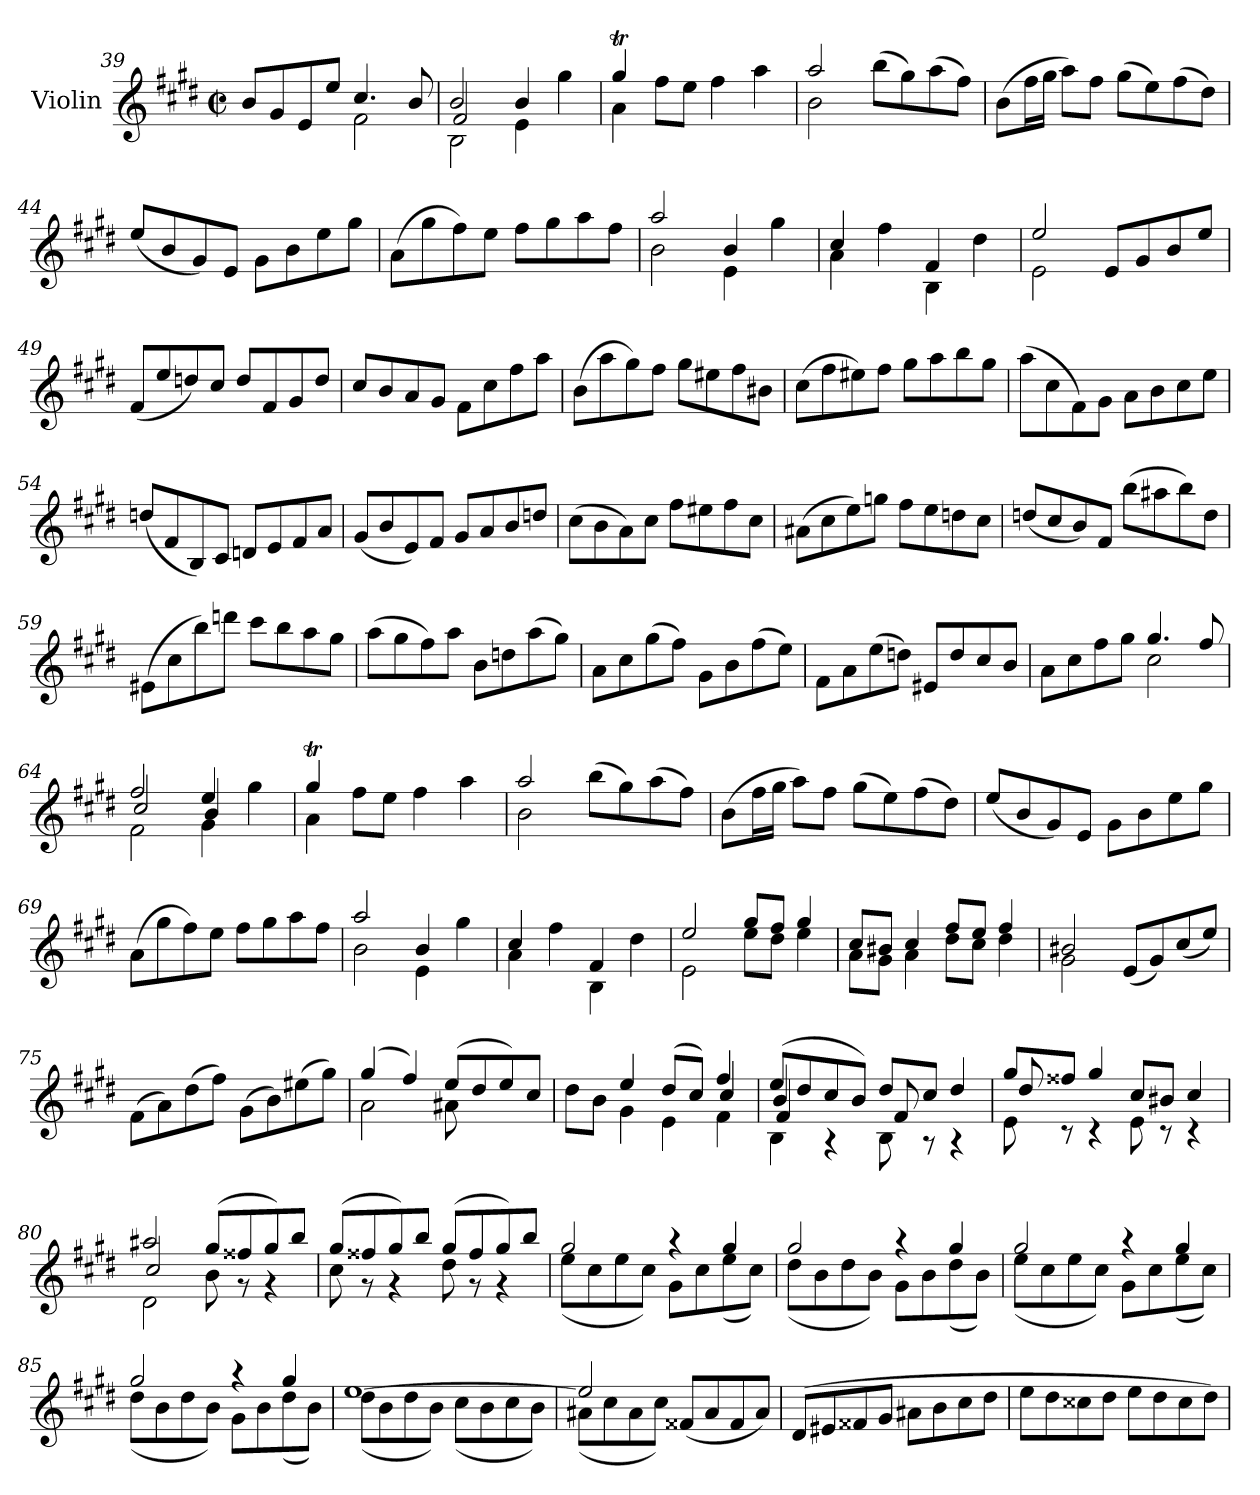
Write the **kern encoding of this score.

**kern
*part1
*staff1
*I"Violin
*I'Vln.
*clefG2
*k[f#c#g#d#]
*M2/2
*met(c|)
=39
*^
8b/L	2ryy
8g#/	.
8e/	.
8ee/J	.
4.cc#/	2f#\
8b/	.
=40	=40
*	*^
2b/	2B\	2f#/
4b/	4e\	2ryy
4gg#\	4ryy	.
*	*v	*v
=41	=41
4gg#t/	4a\
8ff#\L	2.ryy
8ee\J	.
4ff#\	.
4aa\	.
!!LO:LB:g=z	!!
=42	=42
2aa/	2b\
(>8bb\L	2ryy
8gg#\)	.
(>8aa\	.
8ff#\J)	.
*v	*v
=43
(>8b\L
16ff#\L
16gg#\JJ
8aa\L)
8ff#\J
(>8gg#\L
8ee\)
(>8ff#\
8dd#\J)
=44
(<8ee/L
8b/
8g#/)
8e/J
8g#\L
8b\
8ee\
8gg#\J
=45
(>8a\L
8gg#\
8ff#\)
8ee\J
8ff#\L
8gg#\
8aa\
8ff#\J
=46
*^
2aa/	2b\
4b/	4e\
4gg#\	4ryy
!!LO:LB:g=z	!!
=47	=47
4cc#/	4a\
4ff#\	4ryy
4f#/	4B\
4dd#\	4ryy
=48	=48
2ee/	2e\
8e/L	2ryy
8g#/	.
8b/	.
8ee/J	.
*v	*v
=49
(<8f#/L
8ee/
8ddn/)
8cc#/J
8dd/L
8f#/
8g#/
8dd/J
=50
8cc#/L
8b/
8a/
8g#/J
8f#\L
8cc#\
8ff#\
8aa\J
=51
(>8b\L
8aa\
8gg#\)
8ff#\J
8gg#\L
8ee#X\
8ff#\
8b#X\J
!!LO:PB:g=z
=52
(>8cc#\L
8ff#\
8ee#X\)
8ff#\J
8gg#\L
8aa\
8bb\
8gg#\J
=53
(>8aa\L
8cc#\
8f#\)
8g#\J
8a\L
8b\
8cc#\
8ee\J
=54
(<8ddn/L
8f#/
8B/)
8c#/J
8dn/L
8e/
8f#/
8a/J
=55
(<8g#/L
8b/
8e/)
8f#/J
8g#/L
8a/
8b/
8ddn/J
=56
(>8cc#\L
8b\
8a\)
8cc#\J
8ff#\L
8ee#X\
8ff#\
8cc#\J
!!LO:LB:g=z
=57
(>8a#X\L
8cc#\
8ee\)
8ggn\J
8ff#\L
8ee\
8ddn\
8cc#\J
=58
(<8ddn/L
8cc#/
8b/)
8f#/J
(>8bb\L
8aa#X\
8bb\)
8dd\J
=59
(>8e#X\L
8cc#\
8bb\)
8dddn\J
8ccc#\L
8bb\
8aa\
8gg#\J
=60
(>8aa\L
8gg#\
8ff#\)
8aa\J
8b\L
8ddn\
(>8aa\
8gg#\J)
!!LO:LB:g=z
=61
8a\L
8cc#\
(>8gg#\
8ff#\J)
8g#\L
8b\
(>8ff#\
8ee\J)
=62
8f#\L
8a\
(>8ee\
8ddn\J)
8e#X/L
8dd/
8cc#/
8b/J
=63
*^
8a\L	2ryy
8cc#\	.
8ff#\	.
8gg#\J	.
4.gg#/	2cc#\
8ff#/	.
=64	=64
*	*^
2ff#/	2f#\	2cc#/
4ee/	4g#\	4b/
4gg#\	4ryy	4ryy
*	*v	*v
=65	=65
4gg#t/	4a\
8ff#\L	2.ryy
8ee\J	.
4ff#\	.
4aa\	.
!!LO:LB:g=z	!!
=66	=66
2aa/	2b\
(>8bb\L	2ryy
8gg#\)	.
(>8aa\	.
8ff#\J)	.
*v	*v
=67
(>8b\L
16ff#\L
16gg#\JJ
8aa\L)
8ff#\J
(>8gg#\L
8ee\)
(>8ff#\
8dd#\J)
=68
(<8ee/L
8b/
8g#/)
8e/J
8g#\L
8b\
8ee\
8gg#\J
=69
(>8a\L
8gg#\
8ff#\)
8ee\J
8ff#\L
8gg#\
8aa\
8ff#\J
=70
*^
2aa/	2b\
4b/	4e\
4gg#\	4ryy
!!LO:LB:g=z	!!
=71	=71
4cc#/	4a\
4ff#\	4ryy
4f#/	4B\
4dd#\	4ryy
=72	=72
2ee/	2e\
8gg#/L	8ee\L
8ff#/J	8dd#\J
4gg#/	4ee\
=73	=73
8cc#/L	8a\L
8b#X/J	8g#\J
4cc#/	4a\
8ff#/L	8dd#\L
8ee/J	8cc#\J
4ff#/	4dd#\
=74	=74
2b#X/	2g#\
(<8e/L	2ryy
8g#/)	.
(<8cc#/	.
8ee/J)	.
*v	*v
=75
(>8f#\L
8a\)
(>8dd#\
8ff#\J)
(>8g#\L
8b\)
(>8ee#X\
8gg#\J)
!!LO:LB:g=z
=76
*^
(>4gg#/	2a\
4ff#/)	.
(>8ee/L	8a#X\
8dd#/	4.ryy
8ee/)	.
8cc#/J	.
=77	=77
*	*^
8dd#\L	4ryy	2.ryy
8b\J	.	.
4ee/	4g#\	.
(>8dd#/L	4e\	.
8cc#/J)	.	.
4ff#/	4f#\	4cc#/
=78	=78	=78
*	*	*^
(>8ee/L	4B\	4b/	4f#/
8dd#/	.	.	.
8cc#/	4r	4ryy	2.ryy
8b/J)	.	.	.
8dd#/L	8B\	8f#/	.
8cc#/J	8r	4.ryy	.
4dd#/	4r	.	.
*	*	*v	*v
=79	=79	=79
8gg#/L	8e\	8dd#/
8ff##X/J	8r	2..ryy
4gg#/	4r	.
8cc#/L	8e\	.
8b#X/J	8r	.
4cc#/	4r	.
=80	=80	=80
2aa#X/	2d#\	2cc#/
(>8gg#/L	8b\	2ryy
8ff##X/	8r	.
8gg#/)	4r	.
8bb/J	.	.
*	*v	*v
!!LO:LB:g=z
=81	=81
(>8gg#/L	8cc#\
8ff##X/	8r
8gg#/)	4r
8bb/J	.
(>8gg#/L	8dd#\
8ff##/	8r
8gg#/)	4r
8bb/J	.
=82	=82
2gg#/	(<8ee\L
.	8cc#\
.	8ee\
.	8cc#\J)
4r	8g#\L
.	8cc#\
4gg#/	(<8ee\
.	8cc#\J)
=83	=83
2gg#/	(<8dd#\L
.	8b\
.	8dd#\
.	8b\J)
4r	8g#\L
.	8b\
4gg#/	(<8dd#\
.	8b\J)
=84	=84
2gg#/	(<8ee\L
.	8cc#\
.	8ee\
.	8cc#\J)
4r	8g#\L
.	8cc#\
4gg#/	(<8ee\
.	8cc#\J)
=85	=85
2gg#/	(<8dd#\L
.	8b\
.	8dd#\
.	8b\J)
4r	8g#\L
.	8b\
4gg#/	(<8dd#\
.	8b\J)
!!LO:LB:g=z	!!
=86	=86
[1ee	(<8dd#\L
.	8b\
.	8dd#\
.	8b\J)
.	(<8cc#\L
.	8b\
.	8cc#\
.	8b\J)
=87	=87
2ee/]	(<8a#X\L
.	8cc#\
.	8a#\
.	8cc#\J)
(<8f##X/L	2ryy
8a#/	.
8f##/	.
8a#/J)	.
*v	*v
=88
(>8d#/L
8e#X/
8f##X/
8g#/J
8a#X\L
8b\
8cc#\
8dd#\J
=89
8ee\L
8dd#\
8cc##X\
8dd#\J
8ee\L
8dd#\
8cc##\
8dd#\J)
=
*-
